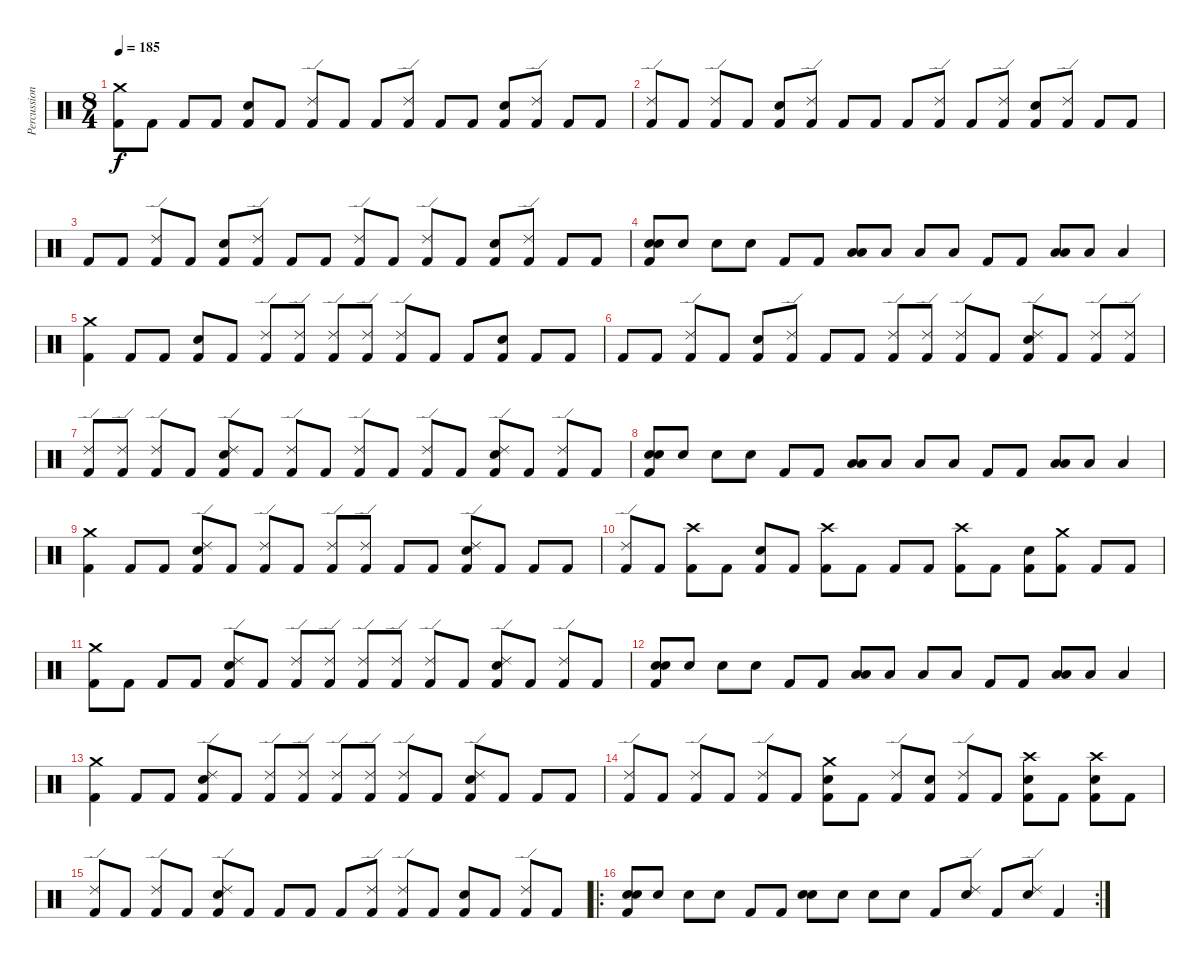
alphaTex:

\track ("Percussion" "Percussion") {instrument percussion}
\staff {score}
\articulation defaults
\ts (8 4)
\tempo 185
\clef neutral
\ks c
("Crash medium (hit)" "Kick (hit) 2").8{dy f} "Kick (hit) 2".8 "Kick (hit) 2".8 "Kick (hit) 2".8 ("Electric Snare (hit)" "Kick (hit) 2").8 "Kick (hit) 2".8 ("Ride (edge) 2" "Kick (hit) 2").8 "Kick (hit) 2".8 "Kick (hit) 2".8 ("Ride (edge) 2" "Kick (hit) 2").8 "Kick (hit) 2".8 "Kick (hit) 2".8 ("Electric Snare (hit)" "Kick (hit) 2").8 ("Ride (edge) 2" "Kick (hit) 2").8 "Kick (hit) 2".8 "Kick (hit) 2".8 |
("Ride (edge) 2" "Kick (hit) 2").8 "Kick (hit) 2".8 ("Ride (edge) 2" "Kick (hit) 2").8 "Kick (hit) 2".8 ("Electric Snare (hit)" "Kick (hit) 2").8 ("Ride (edge) 2" "Kick (hit) 2").8 "Kick (hit) 2".8 "Kick (hit) 2".8 "Kick (hit) 2".8 ("Ride (edge) 2" "Kick (hit) 2").8 "Kick (hit) 2".8 ("Ride (edge) 2" "Kick (hit) 2").8 ("Electric Snare (hit)" "Kick (hit) 2").8 ("Ride (edge) 2" "Kick (hit) 2").8 "Kick (hit) 2".8 "Kick (hit) 2".8 |
"Kick (hit) 2".8 "Kick (hit) 2".8 ("Ride (edge) 2" "Kick (hit) 2").8 "Kick (hit) 2".8 ("Electric Snare (hit)" "Kick (hit) 2").8 ("Ride (edge) 2" "Kick (hit) 2").8 "Kick (hit) 2".8 "Kick (hit) 2".8 ("Ride (edge) 2" "Kick (hit) 2").8 "Kick (hit) 2".8 ("Ride (edge) 2" "Kick (hit) 2").8 "Kick (hit) 2".8 ("Electric Snare (hit)" "Kick (hit) 2").8 ("Ride (edge) 2" "Kick (hit) 2").8 "Kick (hit) 2".8 "Kick (hit) 2".8 |
("Electric Snare (hit)" "Electric Snare (hit)" "Kick (hit) 2").8 "Electric Snare (hit)".8 "Electric Snare (hit)".8 "Electric Snare (hit)".8 "Kick (hit) 2".8 "Kick (hit) 2".8 ("Low Tom (hit)" "Low Tom (hit)").8 "Low Tom (hit)".8 "Low Tom (hit)".8 "Low Tom (hit)".8 "Kick (hit) 2".8 "Kick (hit) 2".8 ("Low Floor Tom (hit)" "Low Floor Tom (hit)").8 "Low Floor Tom (hit)".8 "Low Floor Tom (hit)".4 |
("Crash medium (hit)" "Kick (hit) 2").4 "Kick (hit) 2".8 "Kick (hit) 2".8 ("Electric Snare (hit)" "Kick (hit) 2").8 "Kick (hit) 2".8 ("Ride (edge) 2" "Kick (hit) 2").8 ("Ride (edge) 2" "Kick (hit) 2").8 ("Ride (edge) 2" "Kick (hit) 2").8 ("Ride (edge) 2" "Kick (hit) 2").8 ("Ride (edge) 2" "Kick (hit) 2").8 "Kick (hit) 2".8 "Kick (hit) 2".8 ("Electric Snare (hit)" "Kick (hit) 2").8 "Kick (hit) 2".8 "Kick (hit) 2".8 |
"Kick (hit) 2".8 "Kick (hit) 2".8 ("Ride (edge) 2" "Kick (hit) 2").8 "Kick (hit) 2".8 ("Electric Snare (hit)" "Kick (hit) 2").8 ("Ride (edge) 2" "Kick (hit) 2").8 "Kick (hit) 2".8 "Kick (hit) 2".8 ("Ride (edge) 2" "Kick (hit) 2").8 ("Ride (edge) 2" "Kick (hit) 2").8 ("Ride (edge) 2" "Kick (hit) 2").8 "Kick (hit) 2".8 ("Ride (edge) 2" "Electric Snare (hit)" "Kick (hit) 2").8 "Kick (hit) 2".8 ("Ride (edge) 2" "Kick (hit) 2").8 ("Ride (edge) 2" "Kick (hit) 2").8 |
("Ride (edge) 2" "Kick (hit) 2").8 ("Ride (edge) 2" "Kick (hit) 2").8 ("Ride (edge) 2" "Kick (hit) 2").8 "Kick (hit) 2".8 ("Ride (edge) 2" "Electric Snare (hit)" "Kick (hit) 2").8 "Kick (hit) 2".8 ("Ride (edge) 2" "Kick (hit) 2").8 "Kick (hit) 2".8 ("Ride (edge) 2" "Kick (hit) 2").8 "Kick (hit) 2".8 ("Ride (edge) 2" "Kick (hit) 2").8 "Kick (hit) 2".8 ("Ride (edge) 2" "Electric Snare (hit)" "Kick (hit) 2").8 "Kick (hit) 2".8 ("Ride (edge) 2" "Kick (hit) 2").8 "Kick (hit) 2".8 |
("Electric Snare (hit)" "Electric Snare (hit)" "Kick (hit) 2").8 "Electric Snare (hit)".8 "Electric Snare (hit)".8 "Electric Snare (hit)".8 "Kick (hit) 2".8 "Kick (hit) 2".8 ("Low Tom (hit)" "Low Tom (hit)").8 "Low Tom (hit)".8 "Low Tom (hit)".8 "Low Tom (hit)".8 "Kick (hit) 2".8 "Kick (hit) 2".8 ("Low Floor Tom (hit)" "Low Floor Tom (hit)").8 "Low Floor Tom (hit)".8 "Low Floor Tom (hit)".4 |
("Crash medium (hit)" "Kick (hit) 2").4 "Kick (hit) 2".8 "Kick (hit) 2".8 ("Ride (edge) 2" "Electric Snare (hit)" "Kick (hit) 2").8 "Kick (hit) 2".8 ("Ride (edge) 2" "Kick (hit) 2").8 "Kick (hit) 2".8 ("Ride (edge) 2" "Kick (hit) 2").8 ("Ride (edge) 2" "Kick (hit) 2").8 "Kick (hit) 2".8 "Kick (hit) 2".8 ("Ride (edge) 2" "Electric Snare (hit)" "Kick (hit) 2").8 "Kick (hit) 2".8 "Kick (hit) 2".8 "Kick (hit) 2".8 |
("Ride (edge) 2" "Kick (hit) 2").8 "Kick (hit) 2".8 ("Crash high (hit)" "Kick (hit) 2").8 "Kick (hit) 2".8 ("Electric Snare (hit)" "Kick (hit) 2").8 "Kick (hit) 2".8 ("Crash high (hit)" "Kick (hit) 2").8 "Kick (hit) 2".8 "Kick (hit) 2".8 "Kick (hit) 2".8 ("Crash high (hit)" "Kick (hit) 2").8 "Kick (hit) 2".8 ("Electric Snare (hit)" "Kick (hit) 2").8 ("Crash medium (hit)" "Kick (hit) 2").8 "Kick (hit) 2".8 "Kick (hit) 2".8 |
("Crash medium (hit)" "Kick (hit) 2").8 "Kick (hit) 2".8 "Kick (hit) 2".8 "Kick (hit) 2".8 ("Ride (edge) 2" "Electric Snare (hit)" "Kick (hit) 2").8 "Kick (hit) 2".8 ("Ride (edge) 2" "Kick (hit) 2").8 ("Ride (edge) 2" "Kick (hit) 2").8 ("Ride (edge) 2" "Kick (hit) 2").8 ("Ride (edge) 2" "Kick (hit) 2").8 ("Ride (edge) 2" "Kick (hit) 2").8 "Kick (hit) 2".8 ("Ride (edge) 2" "Electric Snare (hit)" "Kick (hit) 2").8 "Kick (hit) 2".8 ("Ride (edge) 2" "Kick (hit) 2").8 "Kick (hit) 2".8 |
("Electric Snare (hit)" "Electric Snare (hit)" "Kick (hit) 2").8 "Electric Snare (hit)".8 "Electric Snare (hit)".8 "Electric Snare (hit)".8 "Kick (hit) 2".8 "Kick (hit) 2".8 ("Low Tom (hit)" "Low Tom (hit)").8 "Low Tom (hit)".8 "Low Tom (hit)".8 "Low Tom (hit)".8 "Kick (hit) 2".8 "Kick (hit) 2".8 ("Low Floor Tom (hit)" "Low Floor Tom (hit)").8 "Low Floor Tom (hit)".8 "Low Floor Tom (hit)".4 |
("Crash medium (hit)" "Kick (hit) 2").4 "Kick (hit) 2".8 "Kick (hit) 2".8 ("Ride (edge) 2" "Electric Snare (hit)" "Kick (hit) 2").8 "Kick (hit) 2".8 ("Ride (edge) 2" "Kick (hit) 2").8 ("Ride (edge) 2" "Kick (hit) 2").8 ("Ride (edge) 2" "Kick (hit) 2").8 ("Ride (edge) 2" "Kick (hit) 2").8 ("Ride (edge) 2" "Kick (hit) 2").8 "Kick (hit) 2".8 ("Ride (edge) 2" "Electric Snare (hit)" "Kick (hit) 2").8 "Kick (hit) 2".8 "Kick (hit) 2".8 "Kick (hit) 2".8 |
("Ride (edge) 2" "Kick (hit) 2").8 "Kick (hit) 2".8 ("Ride (edge) 2" "Kick (hit) 2").8 "Kick (hit) 2".8 ("Ride (edge) 2" "Kick (hit) 2").8 "Kick (hit) 2".8 ("Crash medium (hit)" "Electric Snare (hit)" "Kick (hit) 2").8 "Kick (hit) 2".8 ("Ride (edge) 2" "Kick (hit) 2").8 ("Electric Snare (hit)" "Kick (hit) 2").8 ("Ride (edge) 2" "Kick (hit) 2").8 "Kick (hit) 2".8 ("Crash high (hit)" "Electric Snare (hit)" "Kick (hit) 2").8 "Kick (hit) 2".8 ("Crash high (hit)" "Electric Snare (hit)" "Kick (hit) 2").8 "Kick (hit) 2".8 |
("Ride (edge) 2" "Kick (hit) 2").8 "Kick (hit) 2".8 ("Ride (edge) 2" "Kick (hit) 2").8 "Kick (hit) 2".8 ("Ride (edge) 2" "Electric Snare (hit)" "Kick (hit) 2").8 "Kick (hit) 2".8 "Kick (hit) 2".8 "Kick (hit) 2".8 "Kick (hit) 2".8 ("Ride (edge) 2" "Kick (hit) 2").8 ("Ride (edge) 2" "Kick (hit) 2").8 "Kick (hit) 2".8 ("Electric Snare (hit)" "Kick (hit) 2").8 "Kick (hit) 2".8 ("Ride (edge) 2" "Kick (hit) 2").8 "Kick (hit) 2".8 |
\ro
\rc 2
("Electric Snare (hit)" "Electric Snare (hit)" "Kick (hit) 2").8 "Electric Snare (hit)".8 "Electric Snare (hit)".8 "Electric Snare (hit)".8 "Kick (hit) 2".8 "Kick (hit) 2".8 ("Electric Snare (hit)" "Electric Snare (hit)").8 "Electric Snare (hit)".8 "Electric Snare (hit)".8 "Electric Snare (hit)".8 "Kick (hit) 2".8 ("Ride (edge) 2" "Electric Snare (hit)").8 "Kick (hit) 2".8 ("Ride (edge) 2" "Electric Snare (hit)").8 "Kick (hit) 2".4
